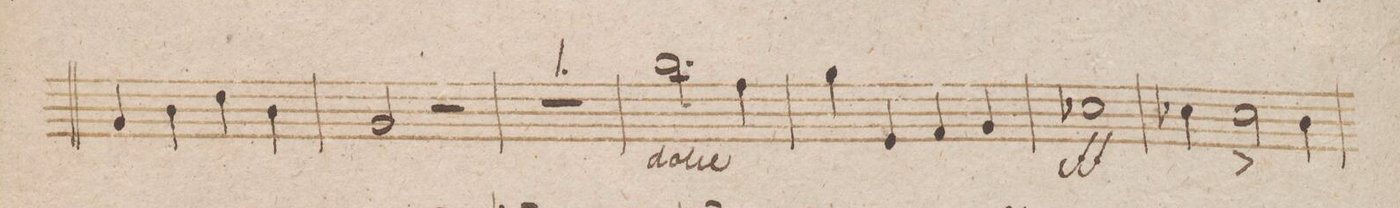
**kern	**dynam
*I"Fagotto 1mo	*
*clefF4	*
*k[b-]	*
*met(c)	*
*M4/4	*
4BB-/	.
4D\	.
4F\	.
4D\	.
=28	=28
2BB-/	.
2r	.
=29	=29
1r	.
=30	=30
2.d\	.
4A\	.
=31	=31
4B-\	.
4GG/	.
4AA/	.
4BB-/	.
=32	=32
1E-X	ff
=33	=33
4E-X\	.
2E-^<\	.
4D\	.
=34	=34
*-	*-
